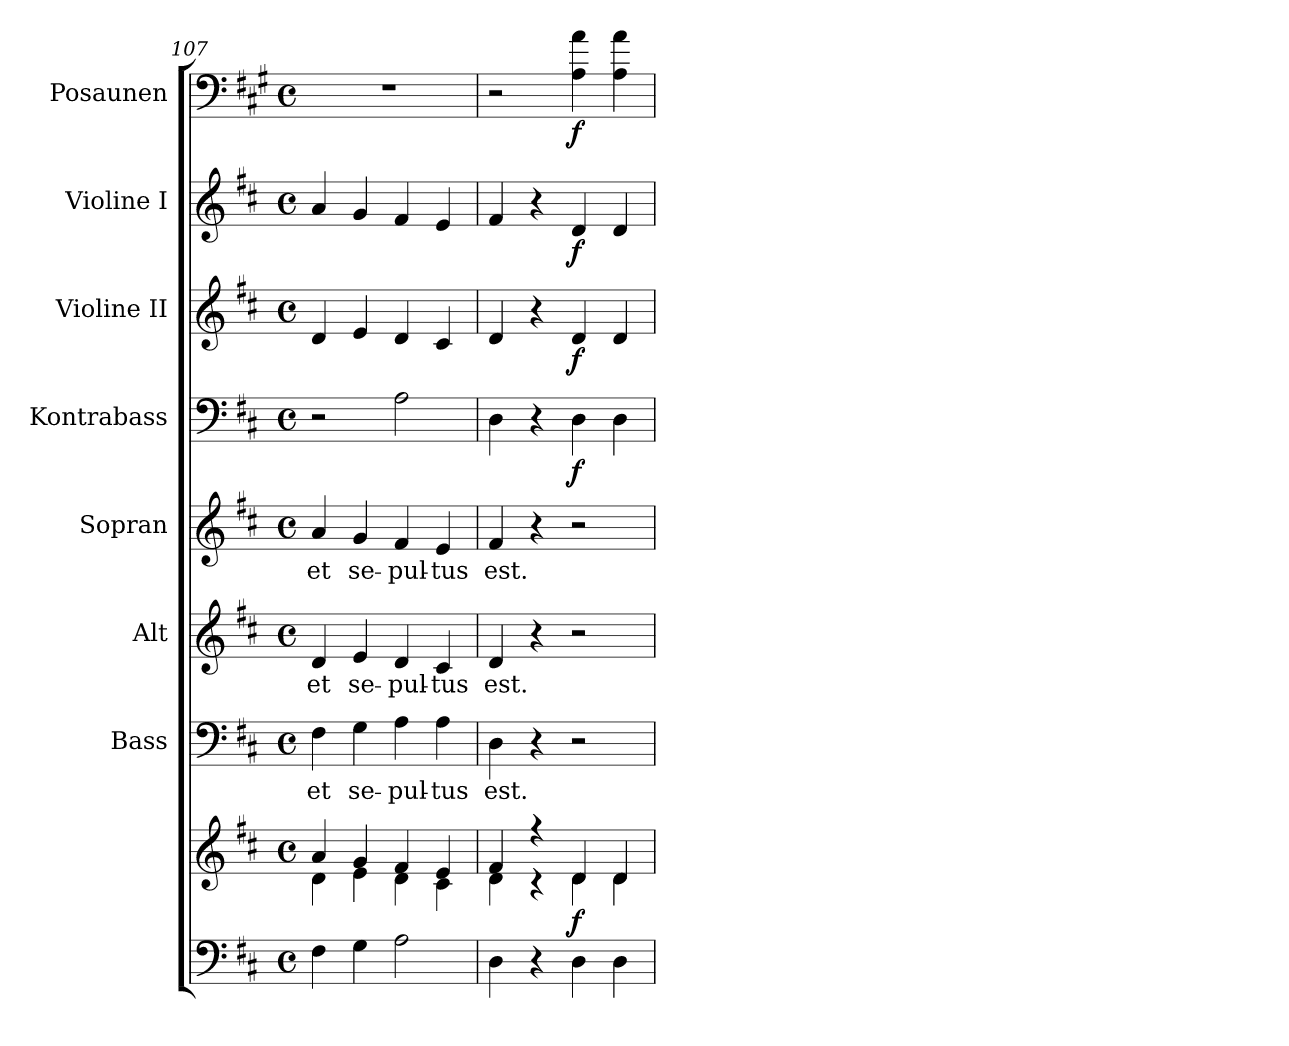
**kern	**kern	**dynam	**kern	**text	**kern	**text	**kern	**text	**kern	**dynam	**kern	**dynam	**kern	**dynam	**kern	**dynam
*part8	*part8	*part8	*part7	*part7	*part6	*part6	*part5	*part5	*part4	*part4	*part3	*part3	*part2	*part2	*part1	*part1
*staff9	*staff8	*staff8/9	*staff7	*staff7	*staff6	*staff6	*staff5	*staff5	*staff4	*staff4	*staff3	*staff3	*staff2	*staff2	*staff1	*staff1
*	*	*	*I"Bass	*	*I"Alt	*	*I"Sopran	*	*I"Kontrabass	*	*I"Violine II	*	*I"Violine I	*	*I"Posaunen	*
*	*	*	*I'B.	*	*I'A.	*	*I'S.	*	*I'Kb.	*	*I'Vl. II	*	*I'Vl. I	*	*I'Pos.	*
*clefF4	*clefG2	*	*clefF4	*	*clefG2	*	*clefG2	*	*clefF4	*	*clefG2	*	*clefG2	*	*clefF4	*
*	*	*	*	*	*	*	*	*	*ITrd7c12	*	*	*	*	*	*ITrd4c7	*
*k[f#c#]	*k[f#c#]	*	*k[f#c#]	*	*k[f#c#]	*	*k[f#c#]	*	*k[f#c#]	*	*k[f#c#]	*	*k[f#c#]	*	*k[f#c#]	*
*D:	*D:	*	*D:	*	*D:	*	*D:	*	*D:	*	*D:	*	*D:	*	*D:	*
*M4/4	*M4/4	*	*M4/4	*	*M4/4	*	*M4/4	*	*M4/4	*	*M4/4	*	*M4/4	*	*M4/4	*
*met(c)	*met(c)	*	*met(c)	*	*met(c)	*	*met(c)	*	*met(c)	*	*met(c)	*	*met(c)	*	*met(c)	*
=107	=107	=107	=107	=107	=107	=107	=107	=107	=107	=107	=107	=107	=107	=107	=107	=107
*	*^	*	*	*	*	*	*	*	*	*	*	*	*	*	*	*
!	!	!	!	!	!LO:LY:b	!	!LO:LY:b	!	!LO:LY:b	!	!	!	!	!	!	!	!
4F#\	4a/	4d\	.	4F#\	et	4d/	et	4a/	et	2r	.	4d/	.	4a/	.	1r	.
!	!	!	!	!	!LO:LY:b	!	!LO:LY:b	!	!LO:LY:b	!	!	!	!	!	!	!	!
4G\	4g/	4e\	.	4G\	se-	4e/	se-	4g/	se-	.	.	4e/	.	4g/	.	.	.
!	!	!	!	!	!LO:LY:b	!	!LO:LY:b	!	!LO:LY:b	!	!	!	!	!	!	!	!
2A\	4f#/	4d\	.	4A\	-pul-	4d/	-pul-	4f#/	-pul-	2AA\	.	4d/	.	4f#/	.	.	.
!	!	!	!	!	!LO:LY:b	!	!LO:LY:b	!	!LO:LY:b	!	!	!	!	!	!	!	!
.	4e/	4c#\	.	4A\	-tus	4c#/	-tus	4e/	-tus	.	.	4c#/	.	4e/	.	.	.
!!LO:PB:g=z
=108	=108	=108	=108	=108	=108	=108	=108	=108	=108	=108	=108	=108	=108	=108	=108	=108	=108
!	!	!	!	!	!LO:LY:b	!	!LO:LY:b	!	!LO:LY:b	!	!	!	!	!	!	!	!
4D\	4f#/	4d\	.	4D\	est.	4d/	est.	4f#/	est.	4DD\	.	4d/	.	4f#/	.	2r	.
4r	4r	4r	.	4r	.	4r	.	4r	.	4r	.	4r	.	4r	.	.	.
!	!	!	!LO:DY:b	!	!	!	!	!	!	!	!LO:DY:b	!	!LO:DY:b	!	!LO:DY:b	!	!LO:DY:b
4D\	4d/	4d\	f	2r	.	2r	.	2r	.	4DD\	f	4d/	f	4d/	f	4D\ 4d\	f
4D\	4d/	4d\	.	.	.	.	.	.	.	4DD\	.	4d/	.	4d/	.	4D\ 4d\	.
*	*v	*v	*	*	*	*	*	*	*	*	*	*	*	*	*	*	*
=	=	=	=	=	=	=	=	=	=	=	=	=	=	=	=	=
*-	*-	*-	*-	*-	*-	*-	*-	*-	*-	*-	*-	*-	*-	*-	*-	*-
